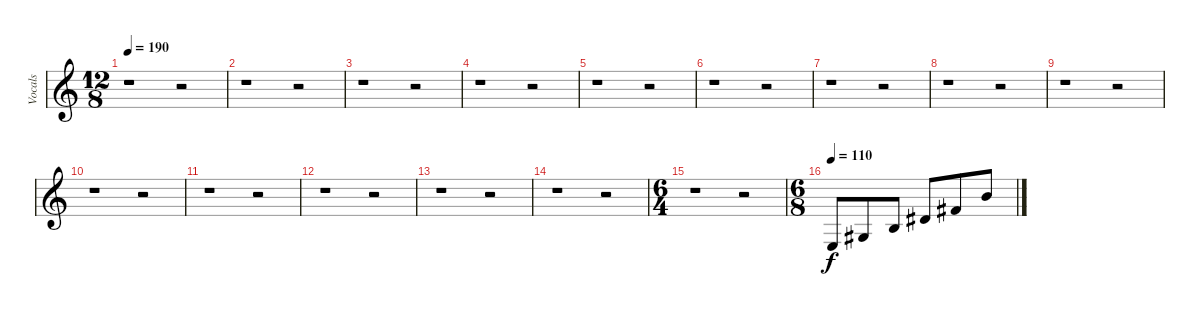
\track ("Vocals" "Vocals") {instrument lead6voice}
\staff {score}
\tuning (E4 B3 G3 D3 A2 E2 B1) {hide}
\ts (12 8)
\tempo 190
\clef g2
\ks c
r.1{dy f} r.2 |
r.1 r.2 |
r.1 r.2 |
r.1 r.2 |
r.1 r.2 |
r.1 r.2 |
r.1 r.2 |
r.1 r.2 |
r.1 r.2 |
r.1 r.2 |
r.1 r.2 |
r.1 r.2 |
r.1 r.2 |
r.1 r.2 |
\ts (6 4)
r.1 r.2 |
\ts (6 8)
\tempo 110
12.6.8 11.5.8 9.4.8 8.3.8 7.2.8 7.1.8
